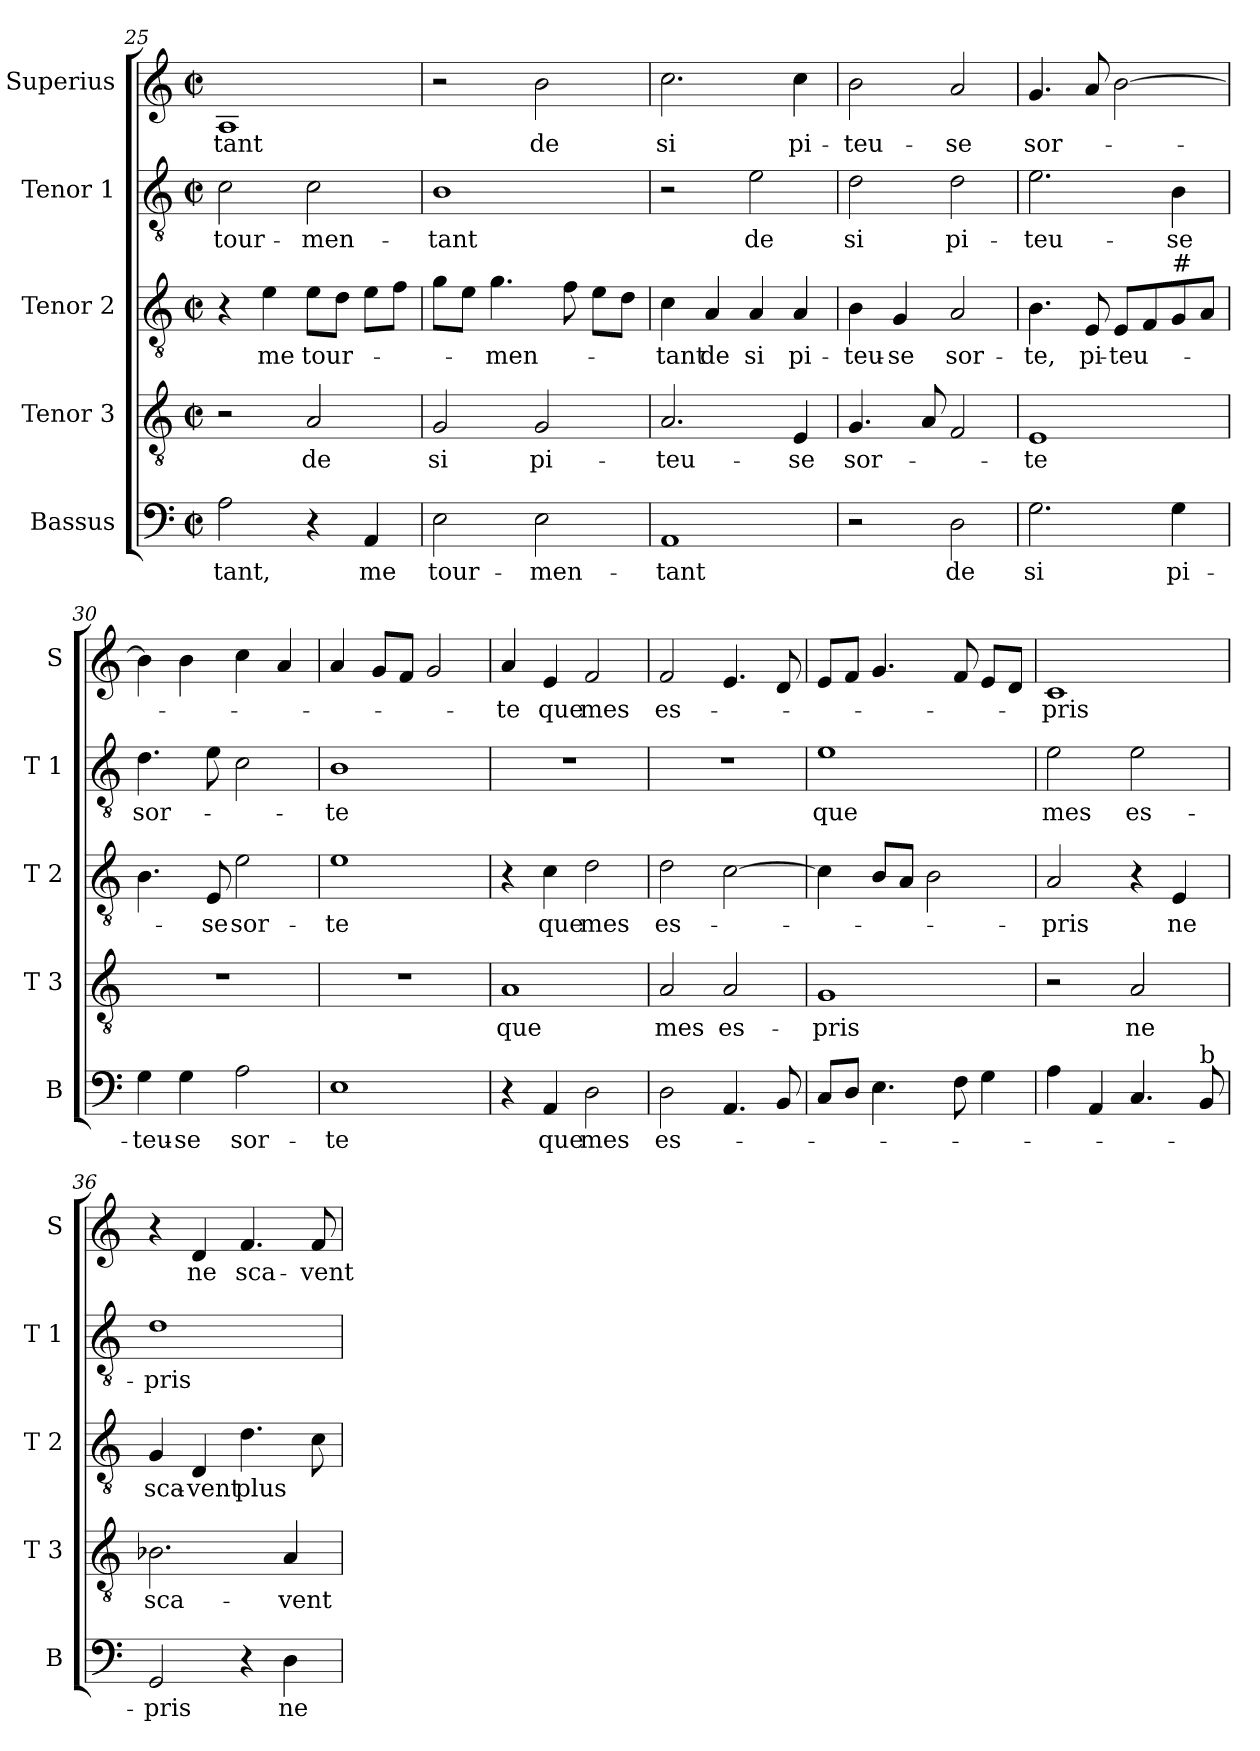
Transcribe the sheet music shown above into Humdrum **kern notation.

**kern	**text	**kern	**text	**kern	**text	**kern	**text	**kern	**text
*part5	*part5	*part4	*part4	*part3	*part3	*part2	*part2	*part1	*part1
*staff5	*staff5	*staff4	*staff4	*staff3	*staff3	*staff2	*staff2	*staff1	*staff1
*I"Bassus	*	*I"Tenor 3	*	*I"Tenor 2	*	*I"Tenor 1	*	*I"Superius	*
*I'B	*	*I'T 3	*	*I'T 2	*	*I'T 1	*	*I'S	*
!!LO:LB:g=z
*clefF4	*	*clefGv2	*	*clefGv2	*	*clefGv2	*	*clefG2	*
*k[]	*	*k[]	*	*k[]	*	*k[]	*	*k[]	*
*C:	*	*C:	*	*C:	*	*C:	*	*C:	*
*M2/2	*	*M2/2	*	*M2/2	*	*M2/2	*	*M2/2	*
*met(c|)	*	*met(c|)	*	*met(c|)	*	*met(c|)	*	*met(c|)	*
=25	=25	=25	=25	=25	=25	=25	=25	=25	=25
2A\	-tant,	2r	.	4r	.	2c\	tour-	1A	-tant
.	.	.	.	4e\	me	.	.	.	.
4r	.	2A/	de	8e\L	tour-	2c\	-men-	.	.
.	.	.	.	8d\J	.	.	.	.	.
4AA/	me	.	.	8e\L	.	.	.	.	.
.	.	.	.	8f\J	.	.	.	.	.
=26	=26	=26	=26	=26	=26	=26	=26	=26	=26
2E\	tour-	2G/	si	8g\L	.	1B	-tant	2r	.
.	.	.	.	8e\J	.	.	.	.	.
.	.	.	.	4.g\	-men-	.	.	.	.
2E\	-men-	2G/	pi-	.	.	.	.	2b\	de
.	.	.	.	8f\	.	.	.	.	.
.	.	.	.	8e\L	.	.	.	.	.
.	.	.	.	8d\J	.	.	.	.	.
=27	=27	=27	=27	=27	=27	=27	=27	=27	=27
1AA	-tant	2.A/	-teu-	4c\	-tant	2r	.	2.cc\	si
.	.	.	.	4A/	de	.	.	.	.
.	.	.	.	4A/	si	2e\	de	.	.
.	.	4E/	-se	4A/	pi-	.	.	4cc\	pi-
=28	=28	=28	=28	=28	=28	=28	=28	=28	=28
2r	.	4.G/	sor-	4B\	-teu-	2d\	si	2b\	-teu-
.	.	.	.	4G/	-se	.	.	.	.
.	.	8A/	.	.	.	.	.	.	.
2D\	de	2F/	.	2A/	sor-	2d\	pi-	2a/	-se
=29	=29	=29	=29	=29	=29	=29	=29	=29	=29
2.G\	si	1E	-te	4.B\	-te,	2.e\	-teu-	4.g/	sor-
.	.	.	.	8E/	pi-	.	.	8a/	.
.	.	.	.	8E/L	-teu-	.	.	[2b\	.
.	.	.	.	8F/	.	.	.	.	.
!	!	!	!	!LO:TX:a:t=#	!	!	!	!	!
4G\	pi-	.	.	8G/	.	4B\	-se	.	.
.	.	.	.	8A/J	.	.	.	.	.
=30	=30	=30	=30	=30	=30	=30	=30	=30	=30
4G\	-teu-	1r	.	4.B\	.	4.d\	sor-	4b\]	.
4G\	-se	.	.	.	.	.	.	4b\	.
.	.	.	.	8E/	-se	8e\	.	.	.
2A\	sor-	.	.	2e\	sor-	2c\	.	4cc\	.
.	.	.	.	.	.	.	.	4a/	.
!!LO:PB:g=z
=31	=31	=31	=31	=31	=31	=31	=31	=31	=31
1E	-te	1r	.	1e	-te	1B	-te	4a/	.
.	.	.	.	.	.	.	.	8g/L	.
.	.	.	.	.	.	.	.	8f/J	.
.	.	.	.	.	.	.	.	2g/	.
=32	=32	=32	=32	=32	=32	=32	=32	=32	=32
4r	.	1A	que	4r	.	1r	.	4a/	-te
4AA/	que	.	.	4c\	que	.	.	4e/	que
2D\	mes	.	.	2d\	mes	.	.	2f/	mes
=33	=33	=33	=33	=33	=33	=33	=33	=33	=33
2D\	es-	2A/	mes	2d\	es-	1r	.	2f/	es-
4.AA/	.	2A/	es-	[2c\	.	.	.	4.e/	.
8BB/	.	.	.	.	.	.	.	8d/	.
=34	=34	=34	=34	=34	=34	=34	=34	=34	=34
8C/L	.	1G	-pris	4c\]	.	1e	que	8e/L	.
8D/J	.	.	.	.	.	.	.	8f/J	.
4.E\	.	.	.	8B/L	.	.	.	4.g/	.
.	.	.	.	8A/J	.	.	.	.	.
.	.	.	.	2B\	.	.	.	.	.
8F\	.	.	.	.	.	.	.	8f/	.
4G\	.	.	.	.	.	.	.	8e/L	.
.	.	.	.	.	.	.	.	8d/J	.
=35	=35	=35	=35	=35	=35	=35	=35	=35	=35
4A\	.	2r	.	2A/	-pris	2e\	mes	1c	-pris
4AA/	.	.	.	.	.	.	.	.	.
4.C/	.	2A/	ne	4r	.	2e\	es-	.	.
.	.	.	.	4E/	ne	.	.	.	.
!LO:TX:a:t=b	!	!	!	!	!	!	!	!	!
8BB/	.	.	.	.	.	.	.	.	.
=36	=36	=36	=36	=36	=36	=36	=36	=36	=36
2GG/	-pris	2.B-X\	sca-	4G/	sca-	1d	-pris	4r	.
.	.	.	.	4D/	-vent	.	.	4d/	ne
4r	.	.	.	4.d\	plus	.	.	4.f/	sca-
4D\	ne	4A/	-vent	.	.	.	.	.	.
.	.	.	.	8c\	.	.	.	8f/	-vent
=	=	=	=	=	=	=	=	=	=
*-	*-	*-	*-	*-	*-	*-	*-	*-	*-
